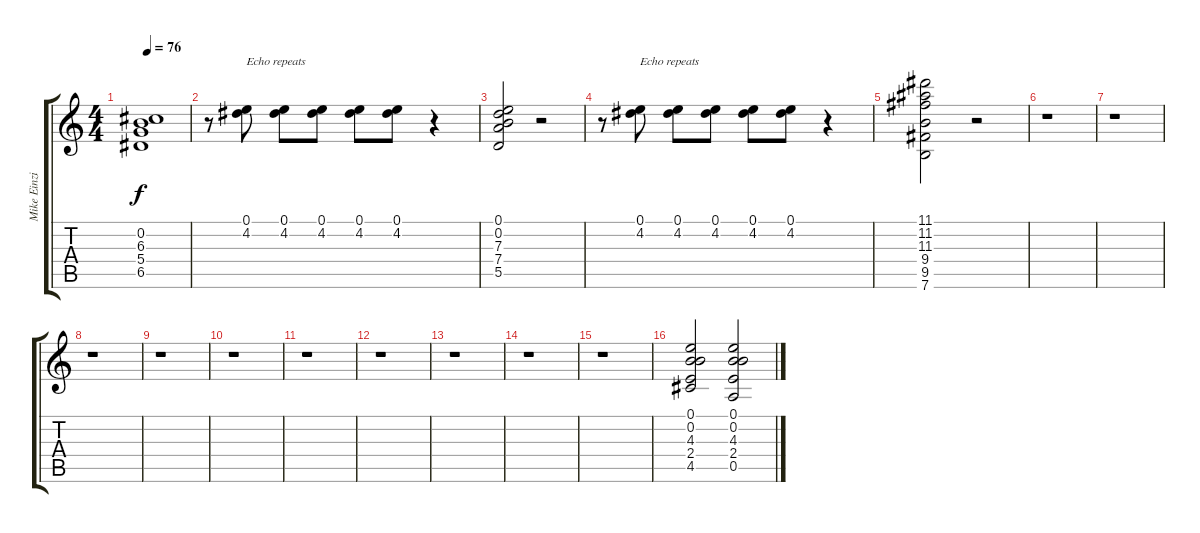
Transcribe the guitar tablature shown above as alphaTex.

\track ("Mike Einziger clean" "Mike Einzi") {instrument electricguitarclean}
\staff {score tabs}
\tuning (E4 B3 G3 D3 A2 E2) {hide}
\ts (4 4)
\tempo 76
\clef g2
\ks c
(0.2 6.3 5.4 6.5).1{dy f volume 11} |
r.8 (0.1 4.2).8{txt "Echo repeats" volume 16} (0.1 4.2).8 (0.1 4.2).8 (0.1 4.2).8 (0.1 4.2).8 r.4 |
(0.1 0.2 7.3 7.4 5.5).2{volume 11} r.2 |
r.8 (0.1 4.2).8{txt "Echo repeats" volume 16} (0.1 4.2).8 (0.1 4.2).8 (0.1 4.2).8 (0.1 4.2).8 r.4 |
(11.1 11.2 11.3 9.4 9.5 7.6).2{volume 10} r.2 |
r.1 |
r.1 |
r.1 |
r.1 |
r.1 |
r.1 |
r.1 |
r.1 |
r.1 |
r.1 |
(0.1 0.2 4.3 2.4 4.5).2{volume 13} (0.1 0.2 4.3 2.4 0.5).2{volume 16}
